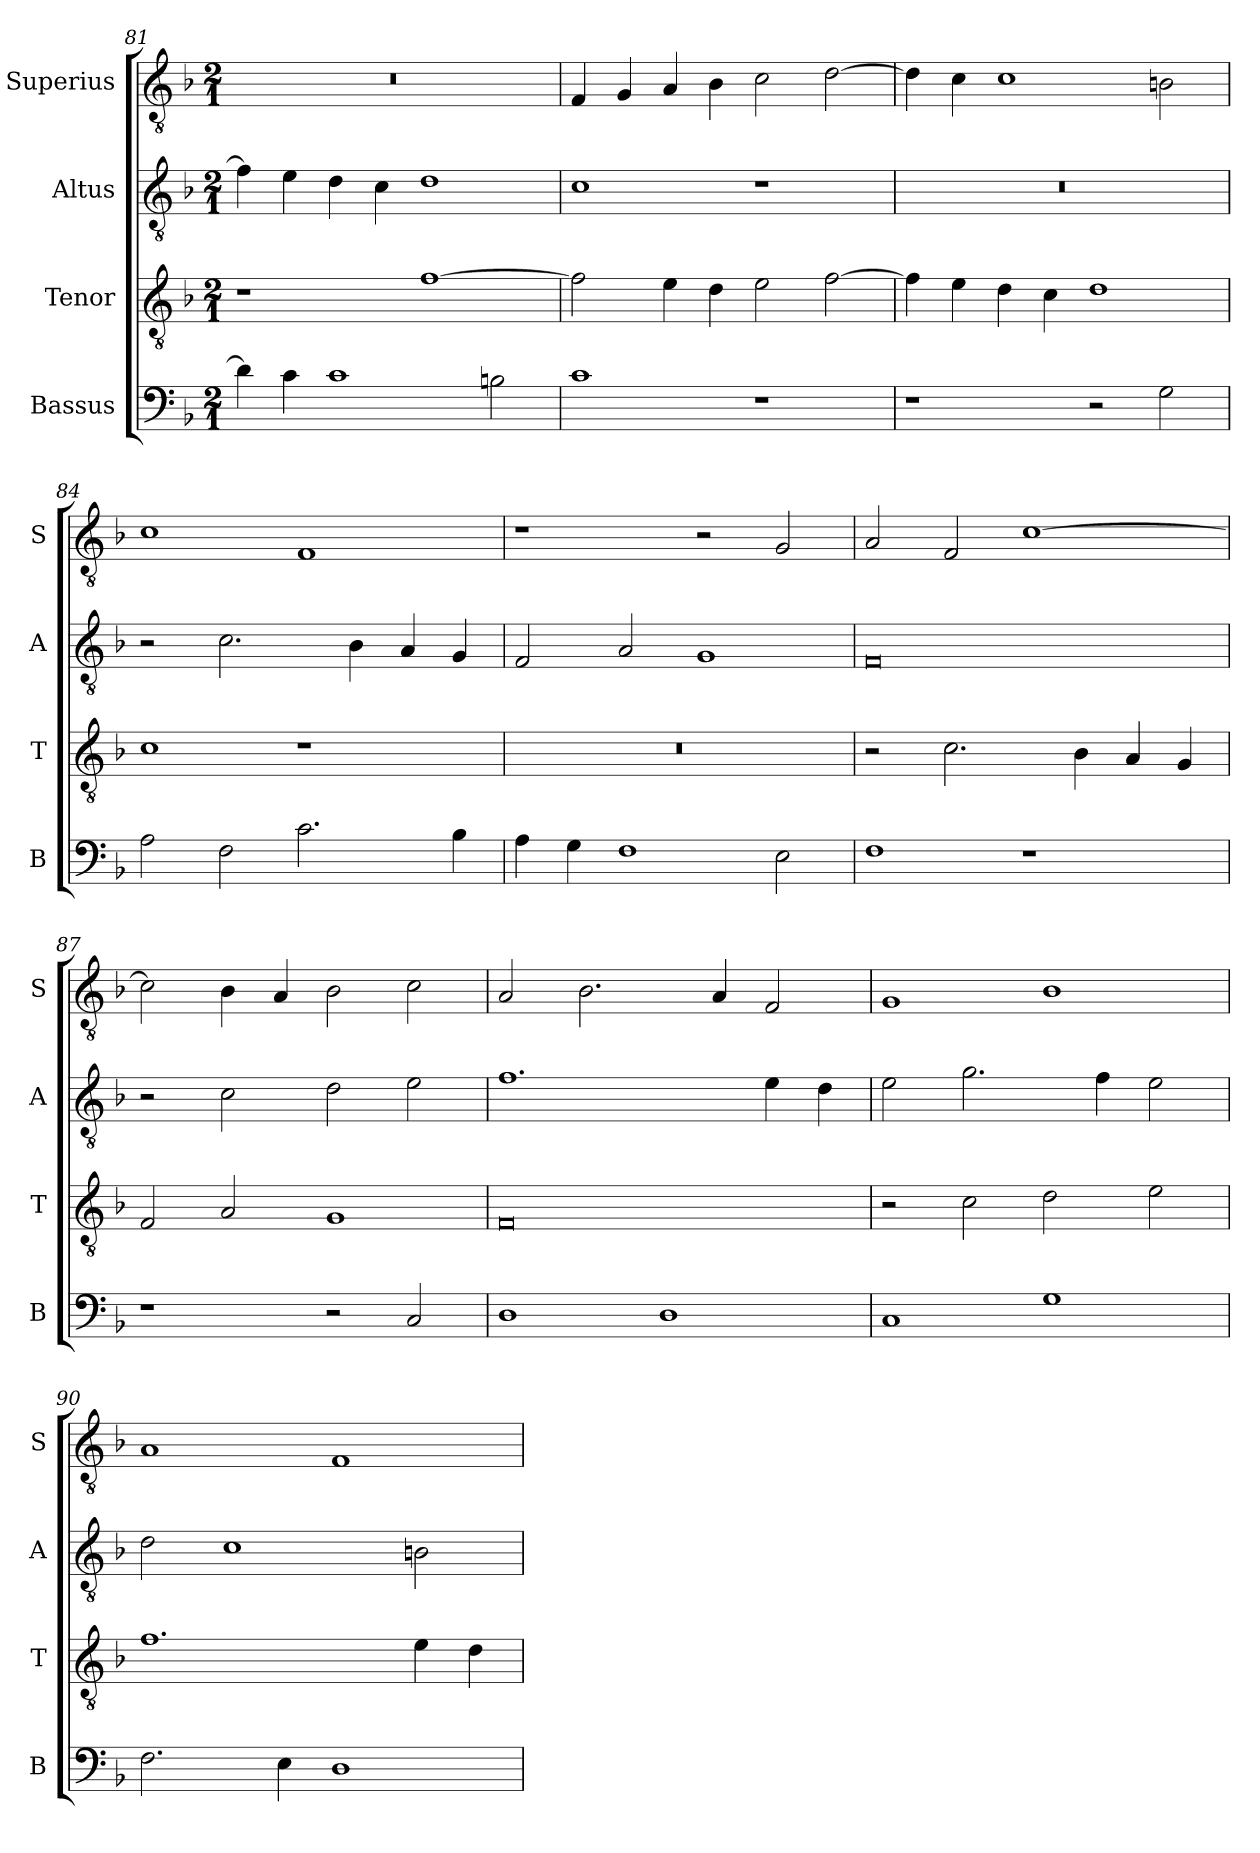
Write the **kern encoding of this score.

**kern	**kern	**kern	**kern
*part4	*part3	*part2	*part1
*staff4	*staff3	*staff2	*staff1
*I"Bassus	*I"Tenor	*I"Altus	*I"Superius
*I'B	*I'T	*I'A	*I'S
*clefF4	*clefGv2	*clefGv2	*clefGv2
*k[b-]	*k[b-]	*k[b-]	*k[b-]
*M2/1	*M2/1	*M2/1	*M2/1
=81	=81	=81	=81
4d\]	1r	4f\]	0r
4c\	.	4e\	.
1c	.	4d\	.
.	.	4c\	.
.	[1f	1d	.
2Bn\	.	.	.
=82	=82	=82	=82
1c	2f\]	1c	4F/
.	.	.	4G/
.	4e\	.	4A/
.	4d\	.	4B-\
1r	2e\	1r	2c\
.	[2f\	.	[2d\
=83	=83	=83	=83
1r	4f\]	0r	4d\]
.	4e\	.	4c\
.	4d\	.	1c
.	4c\	.	.
2r	1d	.	.
2G\	.	.	2Bn\
=84	=84	=84	=84
2A\	1c	2r	1c
2F\	.	2.c\	.
2.c\	1r	.	1F
.	.	4B-\	.
.	.	4A/	.
4B-\	.	4G/	.
=85	=85	=85	=85
4A\	0r	2F/	1r
4G\	.	.	.
1F	.	2A/	.
.	.	1G	2r
2E\	.	.	2G/
=86	=86	=86	=86
1F	2r	0F	2A/
.	2.c\	.	2F/
1r	.	.	[1c
.	4B-\	.	.
.	4A/	.	.
.	4G/	.	.
=87	=87	=87	=87
1r	2F/	2r	2c\]
.	2A/	2c\	4B-\
.	.	.	4A/
2r	1G	2d\	2B-\
2C/	.	2e\	2c\
=88	=88	=88	=88
1D	0F	1.f	2A/
.	.	.	2.B-\
1D	.	.	.
.	.	.	4A/
.	.	4e\	2F/
.	.	4d\	.
=89	=89	=89	=89
1C	2r	2e\	1G
.	2c\	2.g\	.
1G	2d\	.	1B-
.	.	4f\	.
.	2e\	2e\	.
=90	=90	=90	=90
2.F\	1.f	2d\	1A
.	.	1c	.
4E\	.	.	.
1D	.	.	1F
.	4e\	2Bn\	.
.	4d\	.	.
=	=	=	=
*-	*-	*-	*-
